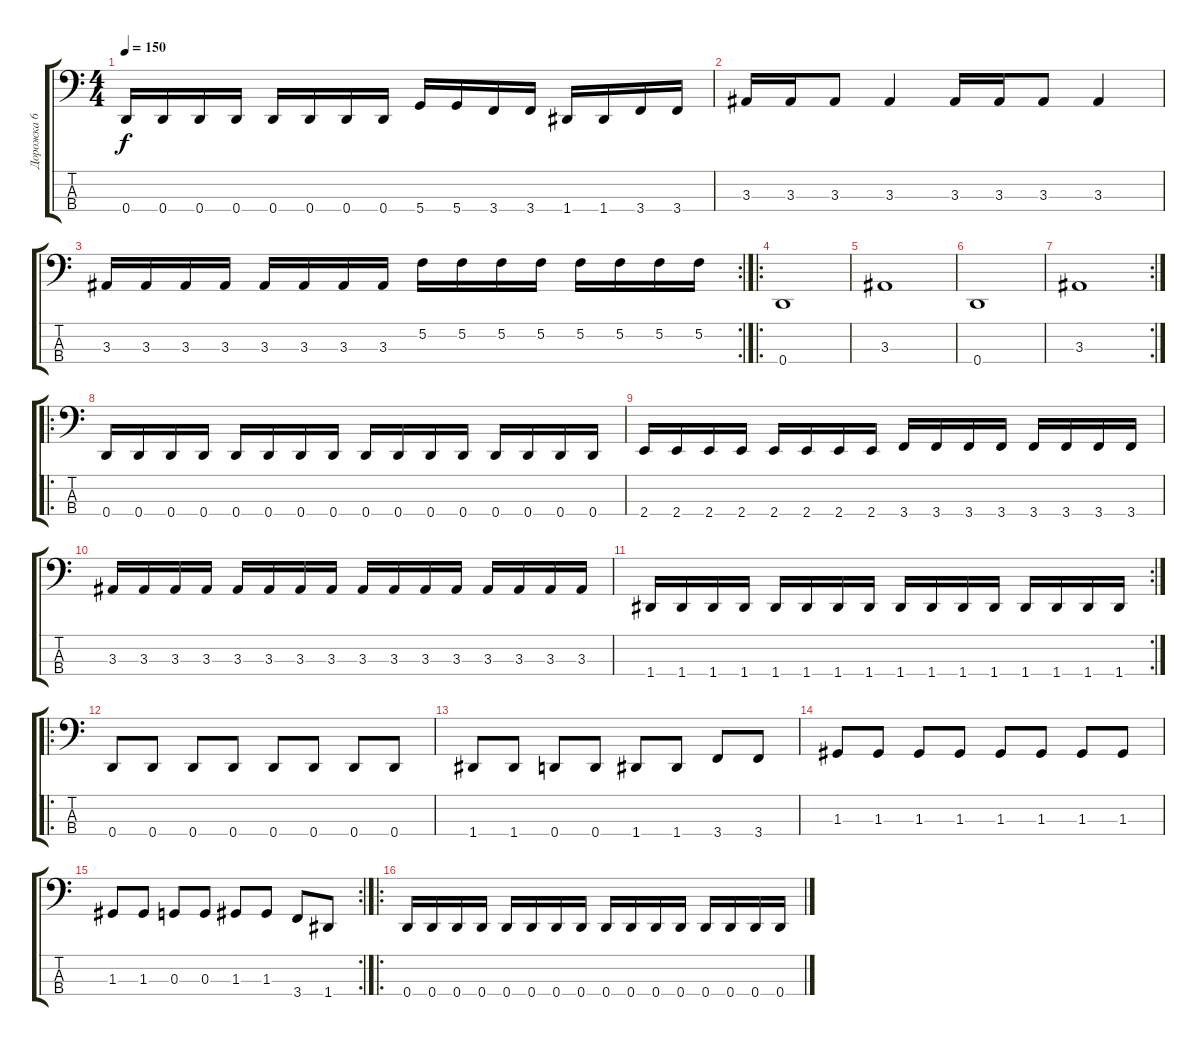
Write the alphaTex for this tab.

\track ("Дорожка 6" "Дорожка 6") {instrument slapbass1}
\staff {score tabs}
\tuning (F2 C2 G1 D1) {hide}
\ts (4 4)
\tempo 150
\clef f4
\ks c
0.4.16{dy f} 0.4.16 0.4.16 0.4.16 0.4.16 0.4.16 0.4.16 0.4.16 5.4.16 5.4.16 3.4.16 3.4.16 1.4.16 1.4.16 3.4.16 3.4.16 |
3.3.16 3.3.16 3.3.8 3.3.4 3.3.16 3.3.16 3.3.8 3.3.4 |
\rc 2
3.3.16 3.3.16 3.3.16 3.3.16 3.3.16 3.3.16 3.3.16 3.3.16 5.2.16 5.2.16 5.2.16 5.2.16 5.2.16 5.2.16 5.2.16 5.2.16 |
\ro
0.4.1 |
3.3.1 |
0.4.1 |
\rc 2
3.3.1 |
\ro
0.4.16 0.4.16 0.4.16 0.4.16 0.4.16 0.4.16 0.4.16 0.4.16 0.4.16 0.4.16 0.4.16 0.4.16 0.4.16 0.4.16 0.4.16 0.4.16 |
2.4.16 2.4.16 2.4.16 2.4.16 2.4.16 2.4.16 2.4.16 2.4.16 3.4.16 3.4.16 3.4.16 3.4.16 3.4.16 3.4.16 3.4.16 3.4.16 |
3.3.16 3.3.16 3.3.16 3.3.16 3.3.16 3.3.16 3.3.16 3.3.16 3.3.16 3.3.16 3.3.16 3.3.16 3.3.16 3.3.16 3.3.16 3.3.16 |
\rc 2
1.4.16 1.4.16 1.4.16 1.4.16 1.4.16 1.4.16 1.4.16 1.4.16 1.4.16 1.4.16 1.4.16 1.4.16 1.4.16 1.4.16 1.4.16 1.4.16 |
\ro
0.4.8 0.4.8 0.4.8 0.4.8 0.4.8 0.4.8 0.4.8 0.4.8 |
1.4.8 1.4.8 0.4.8 0.4.8 1.4.8 1.4.8 3.4.8 3.4.8 |
1.3.8 1.3.8 1.3.8 1.3.8 1.3.8 1.3.8 1.3.8 1.3.8 |
\rc 2
1.3.8 1.3.8 0.3.8 0.3.8 1.3.8 1.3.8 3.4.8 1.4.8 |
\ro
0.4.16 0.4.16 0.4.16 0.4.16 0.4.16 0.4.16 0.4.16 0.4.16 0.4.16 0.4.16 0.4.16 0.4.16 0.4.16 0.4.16 0.4.16 0.4.16
